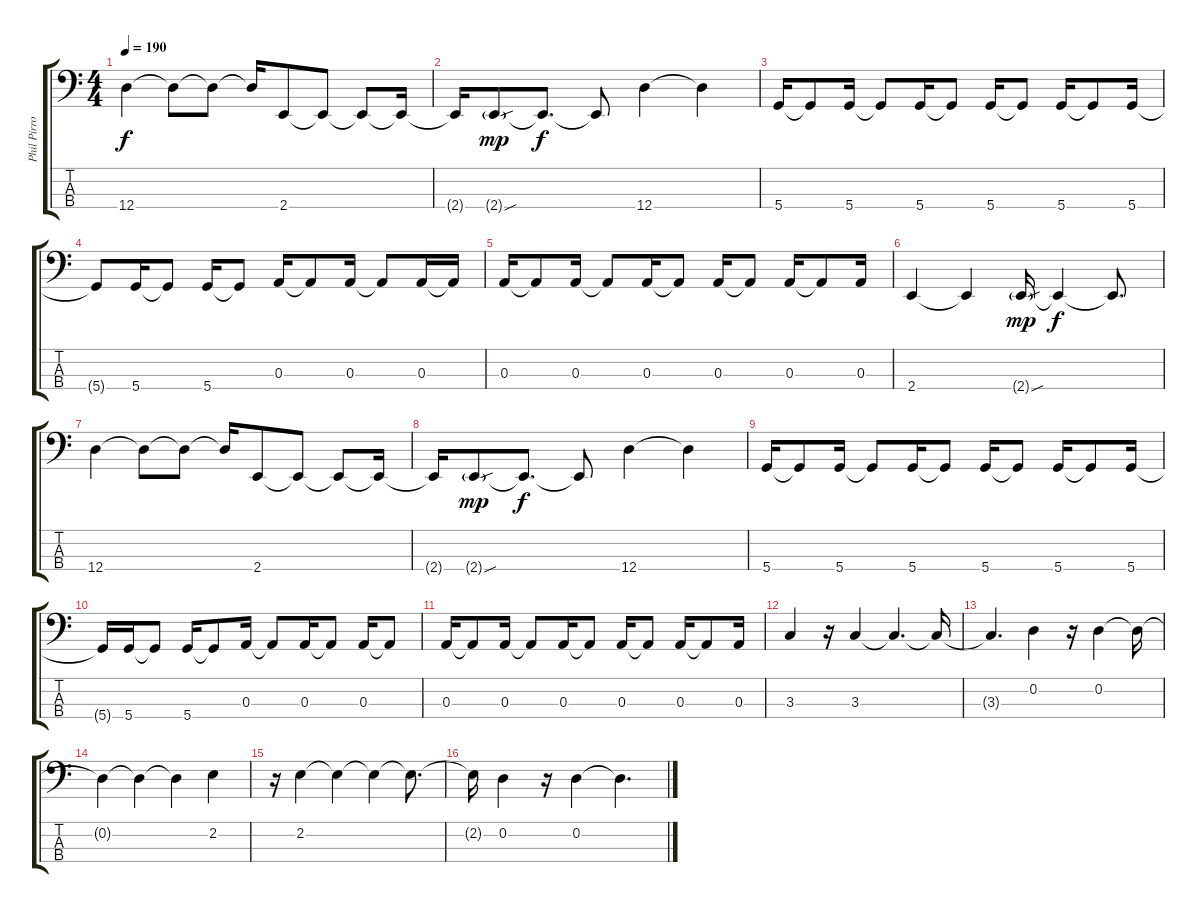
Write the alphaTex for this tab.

\track ("Phil Pirrone" "Phil Pirro") {instrument electricbasspick}
\staff {score tabs}
\tuning (G2 D2 A1 D1) {hide}
\ts (4 4)
\tempo 190
\clef f4
\ks c
12.4.4{dy f} 12.4{t}.8 12.4{t}.8 12.4{t}.16 2.4.8 2.4{t}.8 2.4{t}.8 2.4{t}.16 |
2.4{t}.16 2.4{sou g}.8{dy mp} 2.4{t}.8{d dy f} 2.4{t}.8 12.4.4 12.4{t}.4 |
5.4.16 5.4{t}.8 5.4.16 5.4{t}.8 5.4.16 5.4{t}.8 5.4.16 5.4{t}.8 5.4.16 5.4{t}.8 5.4.16 |
5.4{t}.8 5.4.16 5.4{t}.8 5.4.16 5.4{t}.8 0.3.16 0.3{t}.8 0.3.16 0.3{t}.8 0.3.16 0.3{t}.16 |
0.3.16 0.3{t}.8 0.3.16 0.3{t}.8 0.3.16 0.3{t}.8 0.3.16 0.3{t}.8 0.3.16 0.3{t}.8 0.3.16 |
2.4.4 2.4{t}.4 2.4{sou g}.16{dy mp} 2.4{t}.4{dy f} 2.4{t}.8{d} |
12.4.4 12.4{t}.8 12.4{t}.8 12.4{t}.16 2.4.8 2.4{t}.8 2.4{t}.8 2.4{t}.16 |
2.4{t}.16 2.4{sou g}.8{dy mp} 2.4{t}.8{d dy f} 2.4{t}.8 12.4.4 12.4{t}.4 |
5.4.16 5.4{t}.8 5.4.16 5.4{t}.8 5.4.16 5.4{t}.8 5.4.16 5.4{t}.8 5.4.16 5.4{t}.8 5.4.16 |
5.4{t}.16 5.4.16 5.4{t}.8 5.4.16 5.4{t}.8 0.3.16 0.3{t}.8 0.3.16 0.3{t}.8 0.3.16 0.3{t}.8 |
0.3.16 0.3{t}.8 0.3.16 0.3{t}.8 0.3.16 0.3{t}.8 0.3.16 0.3{t}.8 0.3.16 0.3{t}.8 0.3.16 |
3.3.4 r.16 3.3.4 3.3{t}.4{d} 3.3{t}.16 |
3.3{t}.4{d} 0.2.4 r.16 0.2.4 0.2{t}.16 |
0.2{t}.4 0.2{t}.4 0.2{t}.4 2.2.4 |
r.16 2.2.4 2.2{t}.4 2.2{t}.4 2.2{t}.8{d} |
2.2{t}.16 0.2.4 r.16 0.2.4 0.2{t}.4{d}
